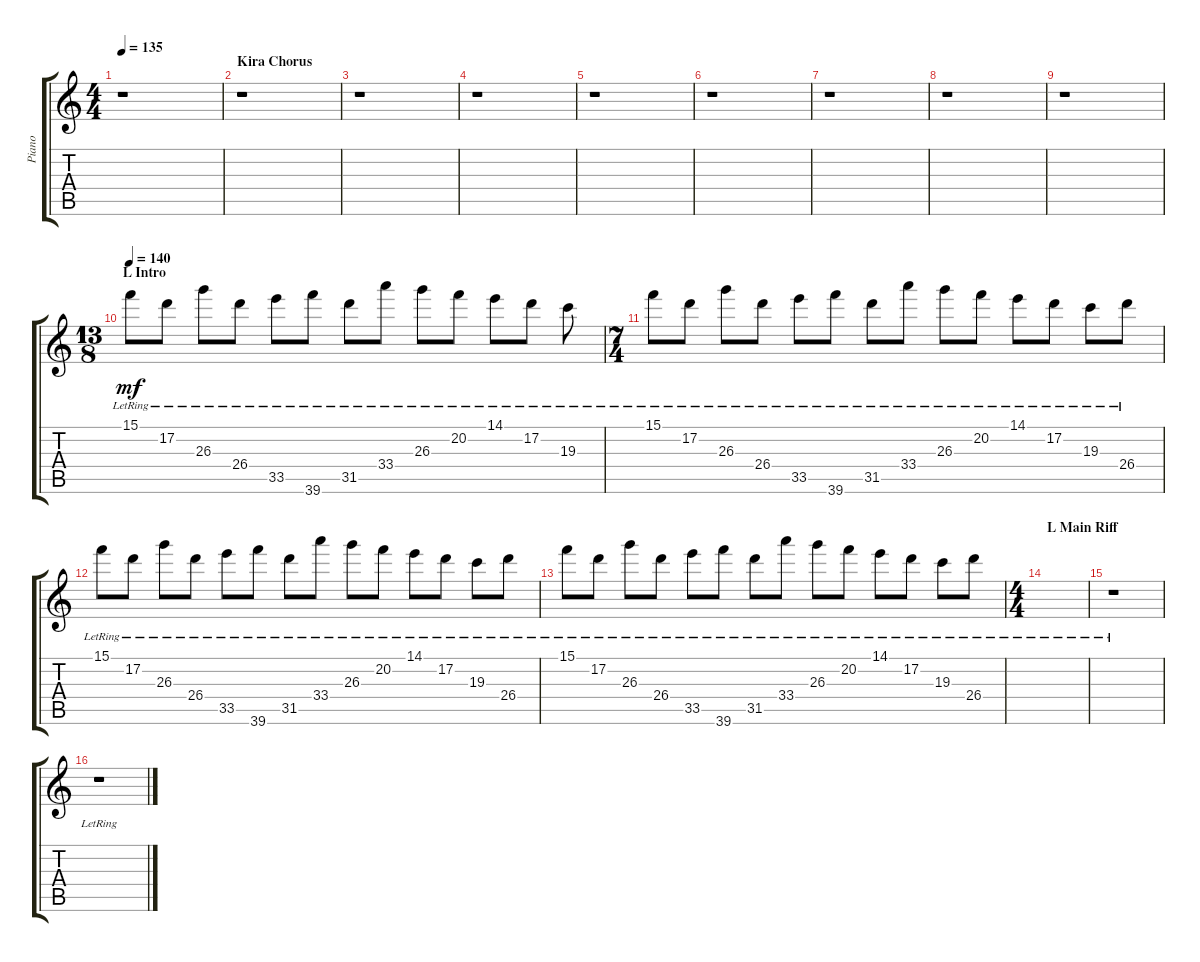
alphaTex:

\track ("Piano" "Piano") {instrument electricguitarclean}
\staff {score tabs}
\tuning (D4 A3 F3 C3 G2 D2) {hide}
\ts (4 4)
\tempo 135
\clef g2
\ks aminor
r.1{dy mf} |
\section ("" "Kira Chorus")
r.1 |
r.1 |
r.1 |
r.1 |
r.1 |
r.1 |
r.1 |
r.1 |
\ts (13 8)
\section ("" "L Intro")
\tempo 140
15.1{lr}.8 17.2{lr}.8 26.3{lr}.8 26.4{lr}.8 33.5{lr}.8 39.6{lr}.8 31.5{lr}.8 33.4{lr}.8 26.3{lr}.8 20.2{lr}.8 14.1{lr}.8 17.2{lr}.8 19.3{lr}.8 |
\ts (7 4)
15.1{lr}.8 17.2{lr}.8 26.3{lr}.8 26.4{lr}.8 33.5{lr}.8 39.6{lr}.8 31.5{lr}.8 33.4{lr}.8 26.3{lr}.8 20.2{lr}.8 14.1{lr}.8 17.2{lr}.8 19.3{lr}.8 26.4{lr}.8 |
15.1{lr}.8 17.2{lr}.8 26.3{lr}.8 26.4{lr}.8 33.5{lr}.8 39.6{lr}.8 31.5{lr}.8 33.4{lr}.8 26.3{lr}.8 20.2{lr}.8 14.1{lr}.8 17.2{lr}.8 19.3{lr}.8 26.4{lr}.8 |
15.1{lr}.8 17.2{lr}.8 26.3{lr}.8 26.4{lr}.8 33.5{lr}.8 39.6{lr}.8 31.5{lr}.8 33.4{lr}.8 26.3{lr}.8 20.2{lr}.8 14.1{lr}.8 17.2{lr}.8 19.3{lr}.8 26.4{lr}.8 |
\ts (4 4)
\section ("" "L Main Riff")
|
r.1 |
r.1
